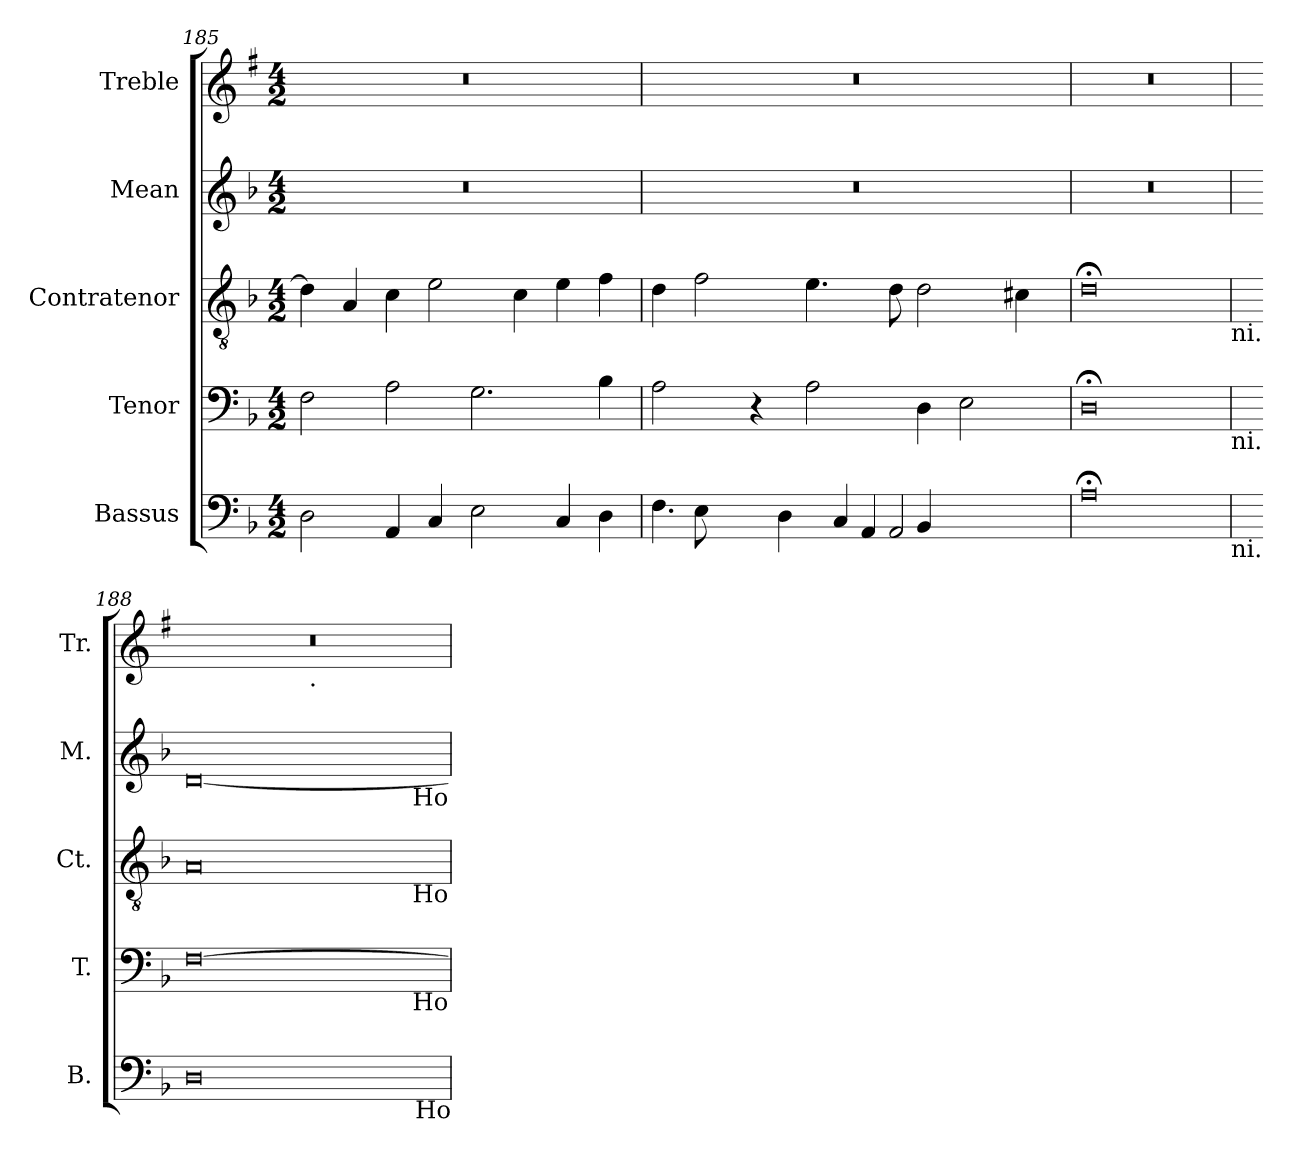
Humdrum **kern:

**kern	**kern	**kern	**kern	**kern
*part5	*part4	*part3	*part2	*part1
*staff5	*staff4	*staff3	*staff2	*staff1
*I"Bassus	*I"Tenor	*I"Contratenor	*I"Mean	*I"Treble
*I'B.	*I'T.	*I'Ct.	*I'M.	*I'Tr.
*clefF4	*clefF4	*clefGv2	*clefG2	*clefG2
*ITrd7c12	*	*	*	*ITrd1c2
*k[b-]	*k[b-]	*k[b-]	*k[b-]	*k[b-]
*F:	*F:	*F:	*F:	*F:
*M4/2	*M4/2	*M4/2	*M4/2	*M4/2
=185	=185	=185	=185	=185
2DD\	2F\	4d\]	0r	0r
.	.	4A/	.	.
4AAA/	2A\	4c\	.	.
4CC/	.	2e\	.	.
2EE\	2.G\	.	.	.
.	.	4c\	.	.
4CC/	.	4e\	.	.
4DD\	4B-\	4f\	.	.
=186	=186	=186	=186	=186
*^	*	*	*	*
*	*^	*	*	*	*
*	*	*^	*	*	*	*
4.FF\	4ryy	1ryy	1ryy	2A\	4d\	0r	0r
.	8EE\	.	.	.	2f\	.	.
4.ryy	4ryy	.	.	.	.	.	.
.	.	.	.	4r	.	.	.
.	4DD\	.	.	.	.	.	.
1ryy	.	.	.	2A\	4.e\	.	.
.	4CC/	.	.	.	.	.	.
.	.	4AAA/	4ryy	.	.	.	.
.	2AAA/	.	.	.	8d\	.	.
.	.	4.ryy	4BBB-/	4D\	2d\	.	.
.	.	.	4.ryy	2E\	.	.	.
.	4.ryy	4.ryy	.	.	.	.	.
4ryy	.	.	.	.	4c#>\	.	.
.	.	.	8ryy	.	.	.	.
*v	*v	*v	*v	*	*	*	*
=187	=187	=187	=187	=187
0AA;<	0D;<	0d;<	0r	0r
!	!	!LO:TX:b:t=ni.	!	!
!	!LO:TX:b:t=ni.	!	!	!
!LO:TX:b:t=ni.	!	!	!	!
!!LO:LB:g=z
=188	=188	=188	=188	=188
!	!	!	!	!LO:TX:a:t=19o
*	*	*	*	*^
0DD	[>0F	0A	[<0d	0r	1ryy
.	.	.	.	.	32ryy
!	!	!	!	!	!LO:TX:b:t=.
.	.	.	.	.	2ryy
.	.	.	.	.	4...ryy
!	!	!	!LO:TX:b:t=Ho	!	!
!	!	!LO:TX:b:t=Ho	!	!	!
!	!LO:TX:b:t=Ho	!	!	!	!
!LO:TX:b:t=Ho	!	!	!	!	!
*	*	*	*	*v	*v
=	=	=	=	=
*-	*-	*-	*-	*-
